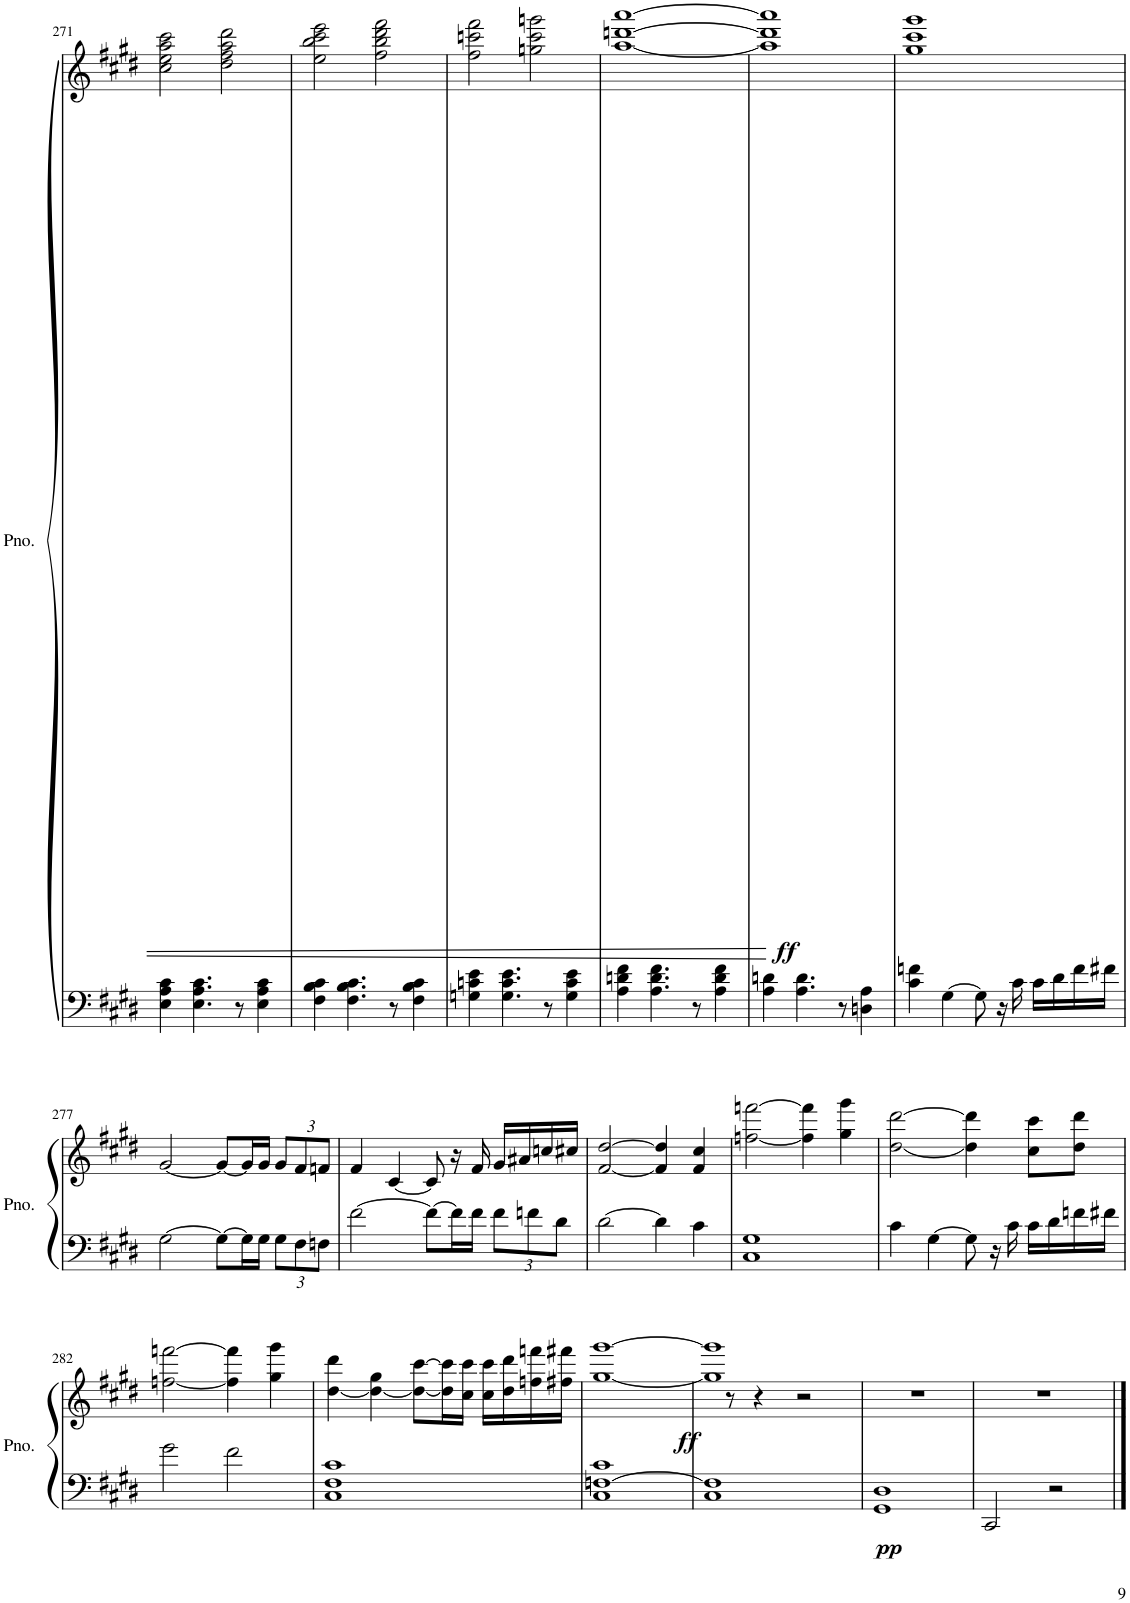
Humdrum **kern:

**kern	**kern	**dynam
*part1	*part1	*part1
*staff2	*staff1	*staff1/2
*I"Piano	*	*
*I'Pno.	*	*
!!LO:PB:g=z
*clefF4	*clefG2	*
*k[f#c#g#d#]	*k[f#c#g#d#]	*
*M4/4	*M4/4	*
=271	=271	=271
4E\ 4A\ 4c#\	2cc#\ 2ee\ 2aa\ 2ccc#\	.
4.E\ 4.A\ 4.c#\	.	.
.	2dd#\ 2ff#\ 2aa\ 2ddd#\	.
8r	.	.
4E\ 4A\ 4c#\	.	.
=272	=272	=272
4F#\ 4B\ 4c#\	2ee\ 2bb\ 2ccc#\ 2eee\	.
4.F#\ 4.B\ 4.c#\	.	.
.	2ff#\ 2bb\ 2ddd#\ 2fff#\	.
8r	.	.
4F#\ 4B\ 4c#\	.	.
=273	=273	=273
4Gn\ 4cn\ 4e\	2ff#\ 2cccn\ 2fff#\	.
4.G\ 4.c\ 4.e\	.	.
.	2ggn\ 2ccc\ 2gggn\	.
8r	.	.
4G\ 4c\ 4e\	.	.
=274	=274	=274
4A\ 4dn\ 4f#\	[1aa [1dddn [1aaa	.
4.A\ 4.d\ 4.f#\	.	.
8r	.	.
4A\ 4d\ 4f#\	.	.
=275	=275	=275
!	!	!LO:DY:b
4A\ 4dn\	1aa] 1ddd] 1aaa]	ff
4.A\ 4.d\	.	.
8r	.	.
4Dn\ 4A\	.	.
=276	=276	=276
4c#\ 4fn\	1gg# 1ccc# 1ggg#	.
[4G#\	.	.
8G#\]	.	.
16r	.	.
16c#\	.	.
16c#\LL	.	.
16d#\	.	.
16f\	.	.
16f#X\JJ	.	.
!!LO:LB:g=z
=277	=277	=277
[2G#\	[2g#/	.
8G#\L_	8g#/L_	.
16G#\L]	16g#/L]	.
16G#\JJ	16g#/JJ	.
*Xbrackettup	*Xbrackettup	*
12G#\L	12g#/L	.
12F#\	12f#/	.
12Fn\J	12fn/J	.
=278	=278	=278
[2f#\	4f#/	.
.	[4c#/	.
8f#\L_	8c#/]	.
16f#\L]	16r	.
16f#\JJ	16f#/	.
12f#\L	16g#/LL	.
.	16a#X/	.
12fn\	.	.
.	16ccn/	.
12d#\J	.	.
.	16cc#X/JJ	.
=279	=279	=279
[2d#\	[2f#/ [2dd#/	.
4d#\]	4f#/] 4dd#/]	.
4c#\	4f#/ 4cc#/	.
=280	=280	=280
1C# 1G#	[2ffn\ [2fffn\	.
.	4ff\] 4fff\]	.
.	4gg#\ 4ggg#\	.
=281	=281	=281
4c#\	[2dd#\ [2ddd#\	.
[4G#\	.	.
8G#\]	4dd#\] 4ddd#\]	.
16r	.	.
16c#\	.	.
16c#\LL	8cc#\ 8ccc#\L	.
16d#\	.	.
16fn\	8dd#\ 8ddd#\J	.
16f#X\JJ	.	.
!!LO:LB:g=z
=282	=282	=282
2g#\	[2ffn\ [2fffn\	.
2f#\	4ff\] 4fff\]	.
.	4gg#\ 4ggg#\	.
=283	=283	=283
1C# 1F# 1c#	[4dd#\ 4ddd#\	.
.	4dd#\_ 4gg#\	.
.	8dd#\_ [8ccc#\L	.
.	16dd#\] 16ccc#\]L	.
.	16cc#\ 16ccc#\JJ	.
.	16cc#\ 16ccc#\LL	.
.	16dd#\ 16ddd#\	.
.	16ffn\ 16fffn\	.
.	16ff#X\ 16fff#X\JJ	.
=284	=284	=284
!	!	!LO:DY:b
1C# [1Fn 1c#	[1gg# [1ggg#	ff
=285	=285	=285
1C# 1F]	1gg#] 1ggg#]	.
2..ryy	8r	.
.	4r	.
.	2r	.
=286	=286	=286
!	!	!LO:DY:b=2
1GG# 1D#	1r	pp
=287	=287	=287
2CC#/	1r	.
2r	.	.
==	==	==
*-	*-	*-
